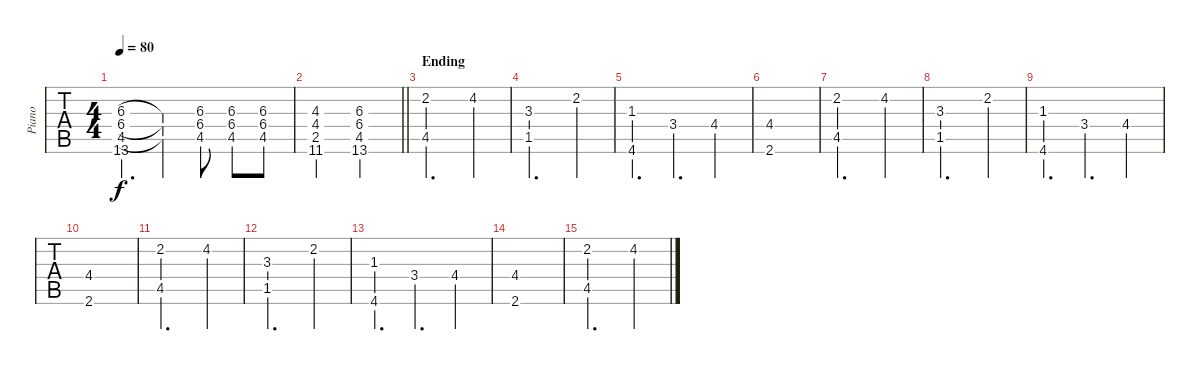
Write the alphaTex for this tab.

\track ("Piano" "Piano") {instrument acousticgrandpiano}
\staff {tabs}
\tuning (E4 B3 G3 D3 A2 E2) {hide}
\ts (4 4)
\tempo 80
\clef g2
\ks c
(6.3 6.4 4.5 13.6).4{d dy f} (6.3{t} 6.4{t} 4.5{t}).4 (6.3 6.4 4.5).8 (6.3 6.4 4.5).8 (6.3 6.4 4.5).8 |
\barLineRight lightlight
(4.3 4.4 2.5 11.6).2 (6.3 6.4 4.5 13.6).2 |
\section ("" "Ending")
(2.2 4.5).2{d} 4.2.4 |
(3.3 1.5).2{d} 2.2.4 |
(1.3 4.6).4{d} 3.4.4{d} 4.4.4 |
(4.4 2.6).1 |
(2.2 4.5).2{d} 4.2.4 |
(3.3 1.5).2{d} 2.2.4 |
(1.3 4.6).4{d} 3.4.4{d} 4.4.4 |
(4.4 2.6).1 |
(2.2 4.5).2{d volume 0} 4.2.4 |
(3.3 1.5).2{d} 2.2.4 |
(1.3 4.6).4{d} 3.4.4{d} 4.4.4 |
(4.4 2.6).1 |
(2.2 4.5).2{d} 4.2.4
